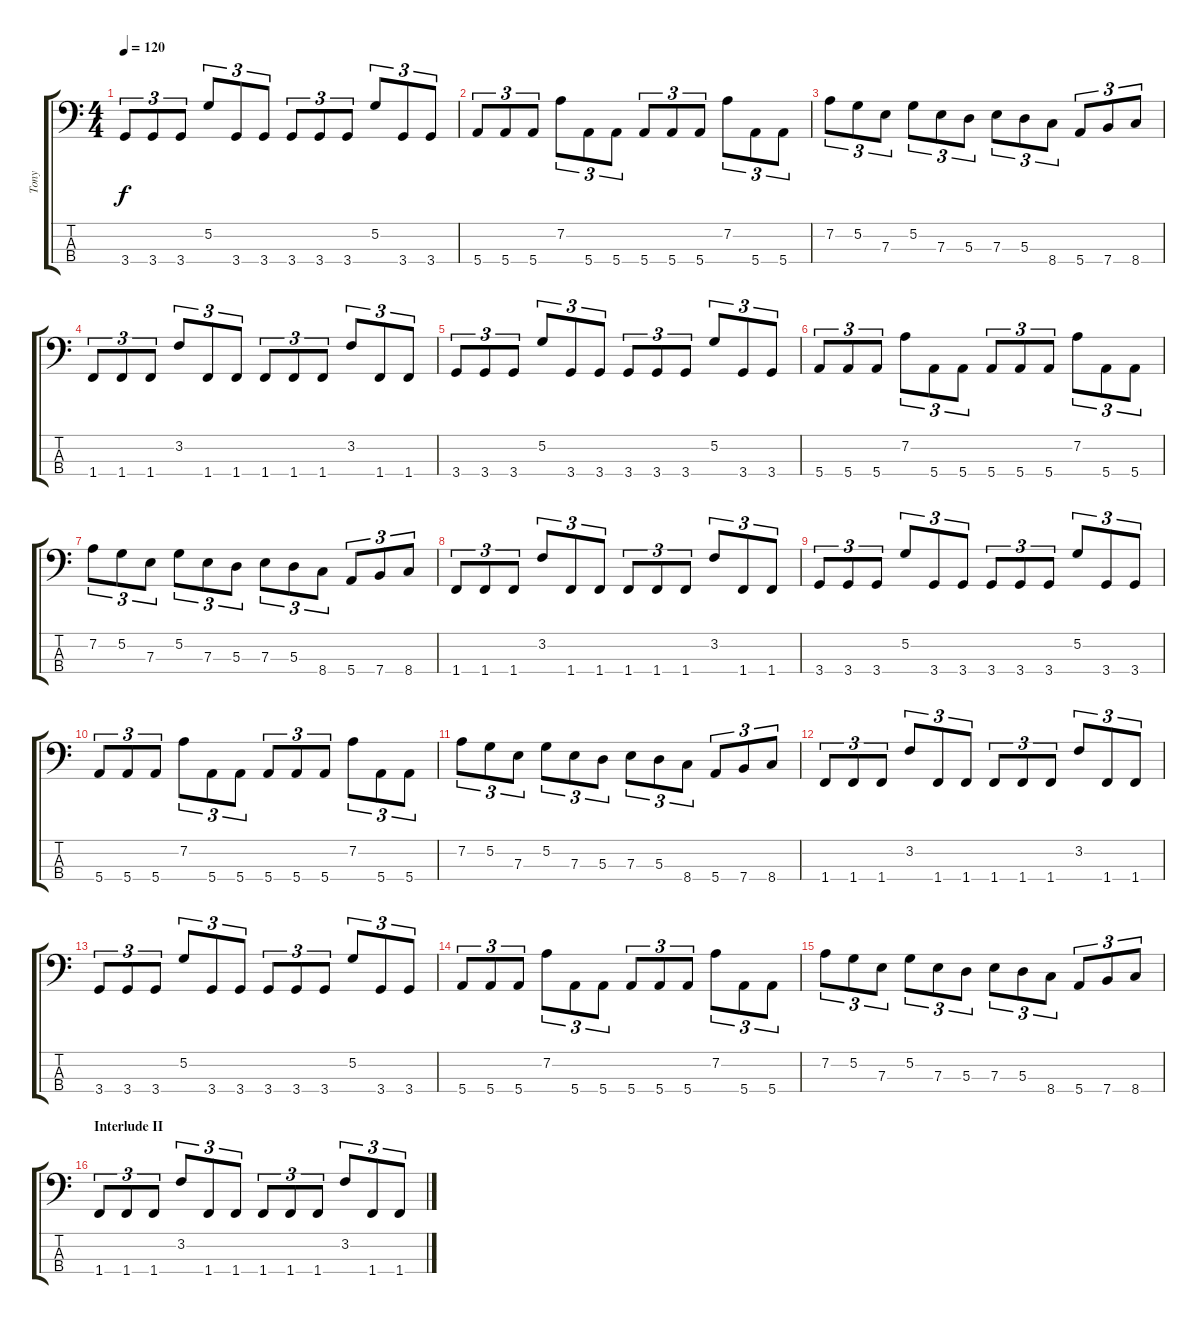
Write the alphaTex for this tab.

\track ("Tony" "Tony") {instrument electricbassfinger}
\staff {score tabs}
\tuning (G2 D2 A1 E1) {hide}
\ts (4 4)
\tempo 120
\clef f4
\ks c
3.4.8{tu (3 2) dy f} 3.4.8{tu (3 2)} 3.4.8{tu (3 2)} 5.2.8{tu (3 2)} 3.4.8{tu (3 2)} 3.4.8{tu (3 2)} 3.4.8{tu (3 2)} 3.4.8{tu (3 2)} 3.4.8{tu (3 2)} 5.2.8{tu (3 2)} 3.4.8{tu (3 2)} 3.4.8{tu (3 2)} |
5.4.8{tu (3 2)} 5.4.8{tu (3 2)} 5.4.8{tu (3 2)} 7.2.8{tu (3 2)} 5.4.8{tu (3 2)} 5.4.8{tu (3 2)} 5.4.8{tu (3 2)} 5.4.8{tu (3 2)} 5.4.8{tu (3 2)} 7.2.8{tu (3 2)} 5.4.8{tu (3 2)} 5.4.8{tu (3 2)} |
7.2.8{tu (3 2)} 5.2.8{tu (3 2)} 7.3.8{tu (3 2)} 5.2.8{tu (3 2)} 7.3.8{tu (3 2)} 5.3.8{tu (3 2)} 7.3.8{tu (3 2)} 5.3.8{tu (3 2)} 8.4.8{tu (3 2)} 5.4.8{tu (3 2)} 7.4.8{tu (3 2)} 8.4.8{tu (3 2)} |
1.4.8{tu (3 2)} 1.4.8{tu (3 2)} 1.4.8{tu (3 2)} 3.2.8{tu (3 2)} 1.4.8{tu (3 2)} 1.4.8{tu (3 2)} 1.4.8{tu (3 2)} 1.4.8{tu (3 2)} 1.4.8{tu (3 2)} 3.2.8{tu (3 2)} 1.4.8{tu (3 2)} 1.4.8{tu (3 2)} |
3.4.8{tu (3 2)} 3.4.8{tu (3 2)} 3.4.8{tu (3 2)} 5.2.8{tu (3 2)} 3.4.8{tu (3 2)} 3.4.8{tu (3 2)} 3.4.8{tu (3 2)} 3.4.8{tu (3 2)} 3.4.8{tu (3 2)} 5.2.8{tu (3 2)} 3.4.8{tu (3 2)} 3.4.8{tu (3 2)} |
5.4.8{tu (3 2)} 5.4.8{tu (3 2)} 5.4.8{tu (3 2)} 7.2.8{tu (3 2)} 5.4.8{tu (3 2)} 5.4.8{tu (3 2)} 5.4.8{tu (3 2)} 5.4.8{tu (3 2)} 5.4.8{tu (3 2)} 7.2.8{tu (3 2)} 5.4.8{tu (3 2)} 5.4.8{tu (3 2)} |
7.2.8{tu (3 2)} 5.2.8{tu (3 2)} 7.3.8{tu (3 2)} 5.2.8{tu (3 2)} 7.3.8{tu (3 2)} 5.3.8{tu (3 2)} 7.3.8{tu (3 2)} 5.3.8{tu (3 2)} 8.4.8{tu (3 2)} 5.4.8{tu (3 2)} 7.4.8{tu (3 2)} 8.4.8{tu (3 2)} |
1.4.8{tu (3 2)} 1.4.8{tu (3 2)} 1.4.8{tu (3 2)} 3.2.8{tu (3 2)} 1.4.8{tu (3 2)} 1.4.8{tu (3 2)} 1.4.8{tu (3 2)} 1.4.8{tu (3 2)} 1.4.8{tu (3 2)} 3.2.8{tu (3 2)} 1.4.8{tu (3 2)} 1.4.8{tu (3 2)} |
3.4.8{tu (3 2)} 3.4.8{tu (3 2)} 3.4.8{tu (3 2)} 5.2.8{tu (3 2)} 3.4.8{tu (3 2)} 3.4.8{tu (3 2)} 3.4.8{tu (3 2)} 3.4.8{tu (3 2)} 3.4.8{tu (3 2)} 5.2.8{tu (3 2)} 3.4.8{tu (3 2)} 3.4.8{tu (3 2)} |
5.4.8{tu (3 2)} 5.4.8{tu (3 2)} 5.4.8{tu (3 2)} 7.2.8{tu (3 2)} 5.4.8{tu (3 2)} 5.4.8{tu (3 2)} 5.4.8{tu (3 2)} 5.4.8{tu (3 2)} 5.4.8{tu (3 2)} 7.2.8{tu (3 2)} 5.4.8{tu (3 2)} 5.4.8{tu (3 2)} |
7.2.8{tu (3 2)} 5.2.8{tu (3 2)} 7.3.8{tu (3 2)} 5.2.8{tu (3 2)} 7.3.8{tu (3 2)} 5.3.8{tu (3 2)} 7.3.8{tu (3 2)} 5.3.8{tu (3 2)} 8.4.8{tu (3 2)} 5.4.8{tu (3 2)} 7.4.8{tu (3 2)} 8.4.8{tu (3 2)} |
1.4.8{tu (3 2)} 1.4.8{tu (3 2)} 1.4.8{tu (3 2)} 3.2.8{tu (3 2)} 1.4.8{tu (3 2)} 1.4.8{tu (3 2)} 1.4.8{tu (3 2)} 1.4.8{tu (3 2)} 1.4.8{tu (3 2)} 3.2.8{tu (3 2)} 1.4.8{tu (3 2)} 1.4.8{tu (3 2)} |
3.4.8{tu (3 2)} 3.4.8{tu (3 2)} 3.4.8{tu (3 2)} 5.2.8{tu (3 2)} 3.4.8{tu (3 2)} 3.4.8{tu (3 2)} 3.4.8{tu (3 2)} 3.4.8{tu (3 2)} 3.4.8{tu (3 2)} 5.2.8{tu (3 2)} 3.4.8{tu (3 2)} 3.4.8{tu (3 2)} |
5.4.8{tu (3 2)} 5.4.8{tu (3 2)} 5.4.8{tu (3 2)} 7.2.8{tu (3 2)} 5.4.8{tu (3 2)} 5.4.8{tu (3 2)} 5.4.8{tu (3 2)} 5.4.8{tu (3 2)} 5.4.8{tu (3 2)} 7.2.8{tu (3 2)} 5.4.8{tu (3 2)} 5.4.8{tu (3 2)} |
7.2.8{tu (3 2)} 5.2.8{tu (3 2)} 7.3.8{tu (3 2)} 5.2.8{tu (3 2)} 7.3.8{tu (3 2)} 5.3.8{tu (3 2)} 7.3.8{tu (3 2)} 5.3.8{tu (3 2)} 8.4.8{tu (3 2)} 5.4.8{tu (3 2)} 7.4.8{tu (3 2)} 8.4.8{tu (3 2)} |
\section ("" "Interlude II")
1.4.8{tu (3 2)} 1.4.8{tu (3 2)} 1.4.8{tu (3 2)} 3.2.8{tu (3 2)} 1.4.8{tu (3 2)} 1.4.8{tu (3 2)} 1.4.8{tu (3 2)} 1.4.8{tu (3 2)} 1.4.8{tu (3 2)} 3.2.8{tu (3 2)} 1.4.8{tu (3 2)} 1.4.8{tu (3 2)}
